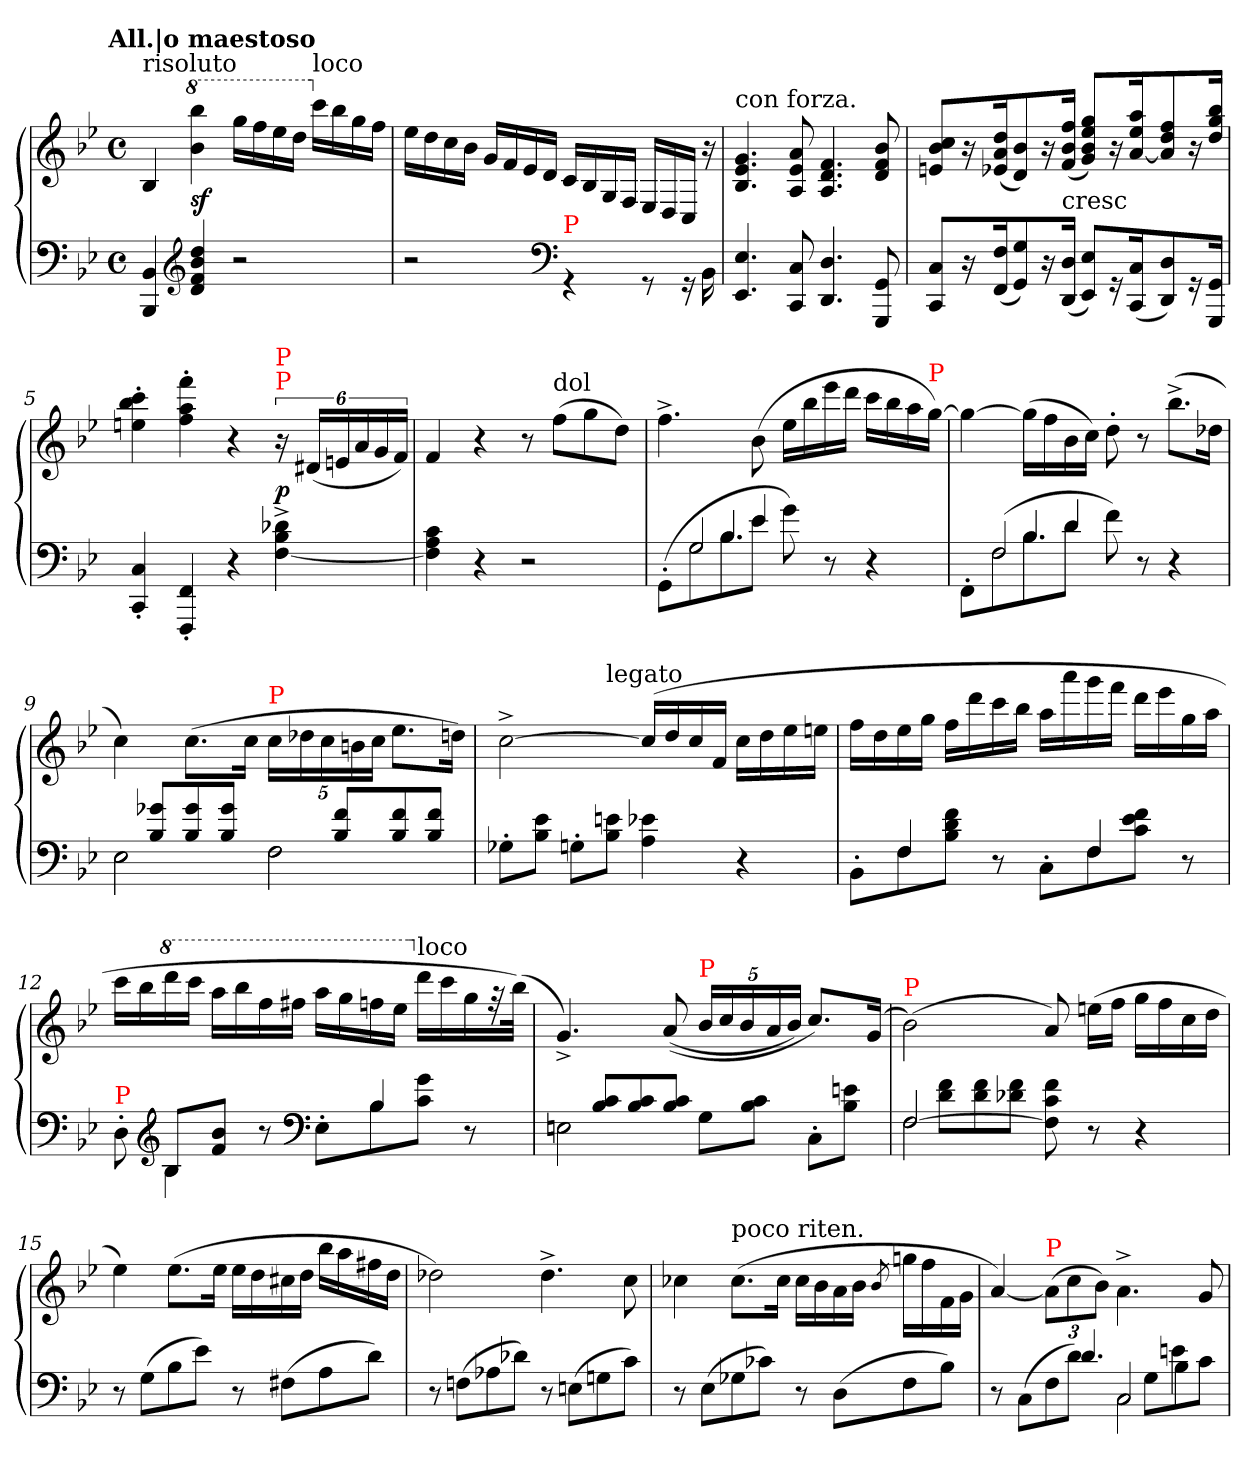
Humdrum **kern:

**kern	**kern	**dynam
*part1	*part1	*part1
*staff2	*staff1	*staff1/2
*clefF4	*clefG2	*
*k[b-e-]	*k[b-e-]	*
*B-:	*B-:	*
!!LO:TX:omd:t=All.|o maestoso
*M4/4	*M4/4	*
*met(c)	*met(c)	*
*MM192	*MM192	*
=1	=1	=1
!	!LO:TX:a:t=risoluto	!
4BB- 4BBB-	4B-	.
*clefG2	*	*
*	*8va	*
4dd 4b- 4f 4d	(>4bbb- 4bb-	sf
2r	16gggLL	.
.	16fff	.
.	16eee-	.
.	16dddJJ	.
*	*X8va	*
!	!LO:TX:a:t=loco	!
.	16cccLL	.
.	16bb-	.
.	16gg	.
.	16ffJJ	.
=2	=2	=2
2r	16ee-LL	.
.	16dd	.
.	16cc	.
.	16b-JJ	.
.	16gLL	.
.	16f	.
.	16e-	.
.	16dJJ	.
*clefF4	*	*
!LO:TX:a:color=red:t=P	!	!
4rGG	16c/LL	.
.	16B-/	.
.	16G/	.
.	16F/JJ	.
8rGG	16E-/LL	.
.	16D/	.
16rGG	16C/JJ	.
16BB-\)	16r	.
=3	=3	=3
!	!LO:TX:a:t=con forza.	!
4.E- 4.EE-	4.g 4.e- 4.B-	.
8C 8CC	8a 8e- 8A	.
4.D 4.DD	4.f 4.d 4.A	.
8GG 8GGG	8b- 8f 8d	.
=4	=4	=4
8C 8CCL	8cc 8b- 8enL	.
16r	16r	.
(<16F 16FFk	(<16dd 16a 16e-Xk	.
8G 8GG)	8b- 8d)	.
16r	16r	.
!	!LO:TX:c:t=cresc	!
(<16D 16DDJk	(<16ff 16b- 16fJk	.
8E- 8EE-L)	8gg/ 8ee-/ 8b-/ 8g/L)	.
16r	16r	.
(<16C 16CCk	16aa 16ee- [16ak	.
8D 8DD)	8ff 8dd 8a]	.
16r	16r	.
16GG 16GGGJk	16bb- 16gg 16ddJk	.
=5	=5	=5
4C'< 4CC'<	4ccc'> 4bb-'> 4een'>	.
4FF'< 4FFF'<	4fff'> 4aa'> 4ff'>	.
4r	4r	.
!	!LO:TX:a:color=red:t=P	!
!	!LO:TX:a:color=red:t=P	!
4d-X^< 4B-^< [4F^<	24r	p
.	(<24d#XLL	.
.	24en	.
.	24a	.
.	24g	.
.	24fJJ)	.
=6	=6	=6
4c 4A 4F]	4f	.
4r	4r	.
2r	8r	.
!	!LO:TX:a:t=dol	!
.	(>8ffL	.
.	8gg	.
.	8ddJ)	.
=7	=7	=7
*^	*	*
8ryy	(>8GG'>L	4.ff^<	.
!LO:N:vis=2	!LO:N:vis=2	!	!
8G	8G	.	.
!LO:N:vis=4.	!LO:N:vis=4.	!	!
8B-	8B-	.	.
4e-	8e-J	(>8b-	.
.	8g)	16ee-LL	.
.	.	16bb-	.
8ryy	8r	16eee-	.
.	.	16dddJJ	.
4ryy	4r	16cccLL	.
.	.	16bb-	.
.	.	16aa	.
!	!	!LO:TX:a:color=red:t=P	!
.	.	[16ggJJ)	.
=8	=8	=8	=8
8ryy	8FF'>\L	4gg_	.
!LO:N:vis=2	!LO:N:vis=2	!	!
(>8F/	8F	.	.
!LO:N:vis=4.	!LO:N:vis=4.	!	!
8B-	8B-	(>16ggLL]	.
.	.	16ff	.
4d	8dJ	16b-	.
.	.	16ccJJ)	.
.	8f\)	8dd'>	.
8ryy	8r	8r	.
4ryy	4r	(>8.bb-^<L	.
.	.	16dd-XJk	.
=9	=9	=9	=9
!LO:N:vis=2	!	!	!
8E-\	2E-	4cc)	.
8g-X 8B-L	.	.	.
8g- 8B-	.	(>8.ccL	.
8g- 8B-J	.	.	.
.	.	16ccJk	.
!LO:N:vis=2	!	!	!
*	*	*Xbrackettup	*
!	!	!LO:TX:a:color=red:t=P	!
8F\	2F	20ccLL	.
.	.	20dd-X	.
.	.	20cc	.
8f 8B-L	.	.	.
.	.	20bn	.
.	.	20ccJJ	.
8f 8B-	.	8.ee-L	.
8f 8B-J	.	.	.
.	.	16ddnJk)	.
*v	*v	*	*
=10	=10	=10
*	*^	*
8G-X'>L	[2cc^<	4.ryy	.
8e- 8B-J	.	.	.
8Gn'>L	.	.	.
!	!	!LO:TX:a:t=legato	!
8en 8B-J	.	2ryy	.
4e-X 4A	(>16ccLL]	.	.
.	16dd	.	.
.	16cc	.	.
.	16fJJ	.	.
4r	16ccLL	.	.
.	16dd	.	.
.	16ee-	8ryy	.
.	16eenJJ	.	.
*	*v	*v	*
=11	=11	=11
*^	*	*
8ryy	8BB-'>L	16ffLL	.
.	.	16dd	.
4F	8F	16ee-	.
.	.	16ggJJ	.
.	8f 8d 8B-J	16ffLL	.
.	.	16ddd	.
8r	8ryy	16ccc	.
.	.	16bb-JJ	.
8ryy	8C'>\L	16aaLL	.
.	.	16aaa	.
4F/	8F	16ggg	.
.	.	16fffJJ	.
.	8f 8e- 8cJ	16dddLL	.
.	.	16eee-	.
8ryy	8r	16gg	.
.	.	16aaJJ	.
=12	=12	=12	=12
!LO:TX:a:color=red:t=P	!	!	!
8D'>	8ryy	16cccLL	.
.	.	16bb-	.
*clefG2	*	*	*
*	*	*8va	*
8B-L	4B-	16dddd	.
.	.	16ccccJJ	.
8b- 8fJ	.	16aaaLL	.
.	.	16bbb-	.
8ryy	8r	16fff	.
.	.	16fff#XJJ	.
*clefF4	*	*	*
8ryy	8E-'>\L	16aaaLL	.
.	.	16ggg	.
4B-/	8B-	16fffn	.
.	.	16eee-JJ	.
*	*	*X8va	*
!	!	!LO:TX:a:t=loco	!
.	8g 8cJ	16dddLL	.
.	.	16ccc	.
8r	8ryy	16gg	.
.	.	32rff	.
.	.	(>32bb-JJk)	.
=13	=13	=13	=13
!LO:N:vis=2	!	!	!
8En\	2En	4.g^<)	.
8c 8B-L	.	.	.
8c 8B-	.	.	.
8c 8B-J	.	(<(>8a	.
!	!	!LO:TX:a:color=red:t=P	!
8G\L	4ryy	20b-/LL	.
.	.	20cc	.
.	.	20b-	.
8c 8B-J	.	.	.
.	.	20a	.
.	.	20b-JJ)	.
8C'>\L	4ryy	8.ccL)	.
8en 8B-J	.	.	.
.	.	(>16gJk	.
=14	=14	=14	=14
!	!	!LO:TX:a:color=red:t=P	!
!	!LO:N:vis=2	!	!
[2F	8F	(>2b-)	.
.	8f 8dL	.	.
.	8f 8d	.	.
.	8f 8d-XJ	.	.
2ryy	8f 8c 8F]	8a)	.
.	8r	(>16eenLL	.
.	.	16ffJJ	.
.	4r	16ggLL	.
.	.	16ff	.
.	.	16cc	.
.	.	16ddJJ	.
*v	*v	*	*
=15	=15	=15
8r	4ee-)	.
(>8GL	.	.
8B-	(>8.ee-L	.
8e-J)	.	.
.	16ee-Jk	.
8r	16ee-LL	.
.	16dd	.
(>8F#XL	16cc#X	.
.	16ddJJ	.
8A	16bb-LL	.
.	16aa	.
8dJ)	16ff#X	.
.	16ddJJ	.
=16	=16	=16
8r	2dd-X)	.
(>8FnL	.	.
8A-X	.	.
8d-XJ)	.	.
8r	4.dd-^<	.
(>8EnL	.	.
8Gn	.	.
8cJ)	8cc	.
=17	=17	=17
8r	4cc-X	.
(>8E-L	.	.
!	!LO:TX:a:t=poco riten.	!
8G-X	(>8.cc-L	.
8c-XJ)	.	.
.	16cc-Jk	.
8r	16cc-LL	.
.	16b-	.
(>8DL	16a	.
.	16b-JJ	.
.	8qb-/	.
8F	16ggnLL	.
.	16ff	.
8B-J)	16f	.
.	16gJJ	.
=18	=18	=18
*^	*	*
4ryy	8r	[4a)	.
.	(>8C\L	.	.
!	!	!LO:TX:a:color=red:t=P	!
8ryy	8F	(>12aL]	.
.	.	12cc	.
!LO:N:vis=4.	!	!	!
8d/	8dJ)	.	.
.	.	12b-J)	.
!LO:N:vis=2	!LO:N:vis=2	!	!
4C	8C	4.a^>\	.
.	8GL	.	.
4en\	8B-	.	.
.	8cJ	8g	.
*v	*v	*	*
=	=	=
*-	*-	*-
